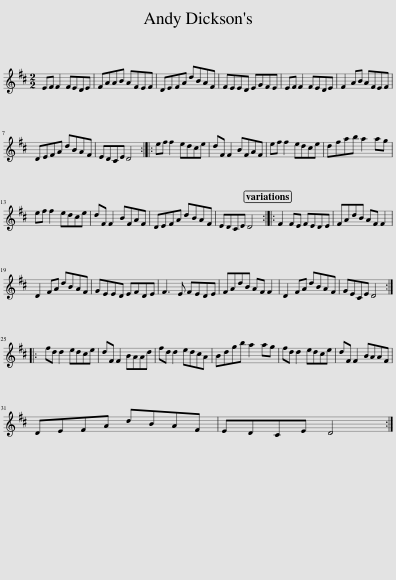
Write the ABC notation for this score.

X:1
L:1/8
M:2/2
I:linebreak $
K:D
V:1 treble
V:1
 EF F2 FEDE | FAAB AFEF | DEFA dBAF | FEED EGFE | EF F2 FEDE | %5
 F2 AB AFEF |$ DEFA dBAF | EDCE D4 :: ef f2 edce | dF F2 BFAF | %10
 ef f2 edce | dfab a2 ag |$ ef f2 edce | dF F2 BFAF | DEFA dBAF | %15
 EDCE D4 :: F2 FE FEDE | FAdB AF F2 |$ D2 FA dBAF | GEED EFDE | %20
 F3 E FEDE | FAdB AF F2 | D2 FA dBAF | GECE D4 ::$ fd d2 edce | %25
 dF F2 BAAd | fd d2 edcA | Bdgb a2 ag | fd d2 edce | dF F2 BAAF |$ %30
 DEFA dBAF | EDCE D4 :| %32
